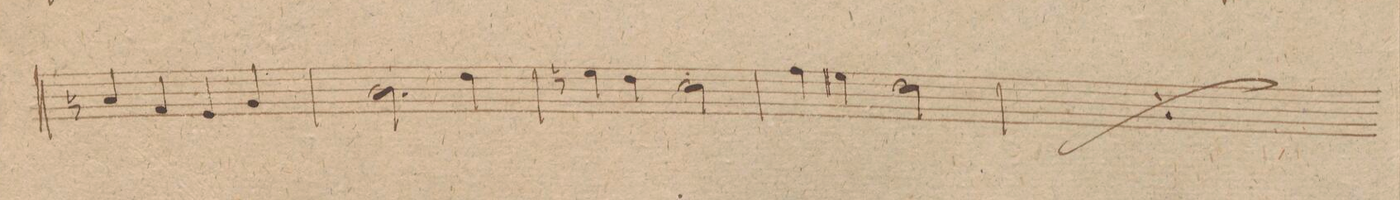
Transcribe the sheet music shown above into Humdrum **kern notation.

**kern	**dynam
*I"Trombone Baʃso.	*
*clefF4	*
*k[f#c#g#]	*
*met(c|)	*
*M2/2	*
4Cn/	.
4AA/	.
4GG#/	.
4BB/	.
=236	=236
2.D\	.
4F#\	.
=237	=237
4Gn\	.
4F#\	.
2E\	.
=238	=238
4A\	.
4G#X\	.
2F#\	.
=239	=239
*-	*-
